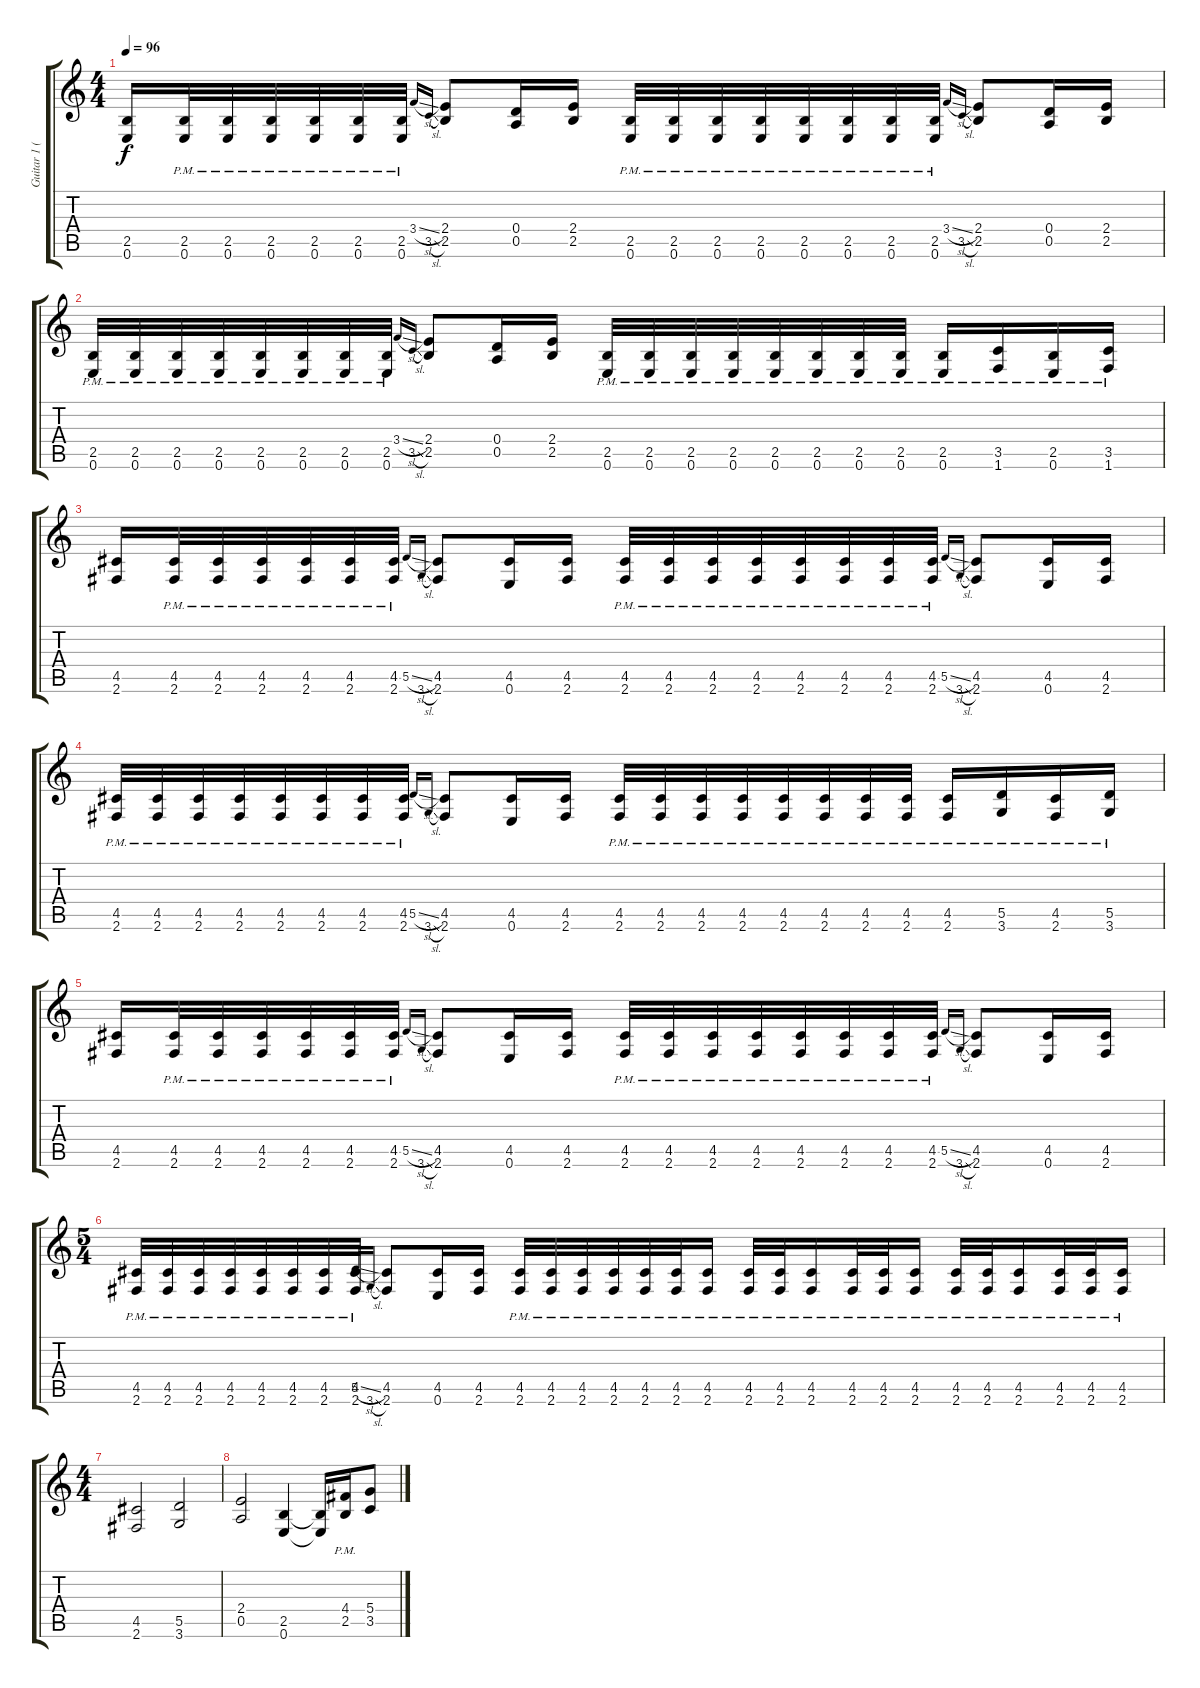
\track ("Guitar 1 (Distortion)" "Guitar 1 (") {instrument distortionguitar}
\staff {score tabs}
\tuning (E4 B3 G3 D3 A2 E2) {hide}
\ts (4 4)
\tempo 96
\clef g2
\ks c
(2.5 0.6).16{dy f} (2.5{pm} 0.6{pm}).32 (2.5{pm} 0.6{pm}).32 (2.5{pm} 0.6{pm}).32 (2.5{pm} 0.6{pm}).32 (2.5{pm} 0.6{pm}).32 (2.5 0.6{pm}).32 3.4{sl}.16{gr onbeat} 3.5{sl}.16{gr onbeat} (2.4 2.5).8 (0.4 0.5).16 (2.4 2.5).16 (2.5{pm} 0.6{pm}).32 (2.5{pm} 0.6{pm}).32 (2.5{pm} 0.6{pm}).32 (2.5{pm} 0.6{pm}).32 (2.5{pm} 0.6{pm}).32 (2.5{pm} 0.6{pm}).32 (2.5{pm} 0.6{pm}).32 (2.5{pm} 0.6{pm}).32 3.4{sl}.16{gr onbeat} 3.5{sl}.16{gr onbeat} (2.4 2.5).8 (0.4 0.5).16 (2.4 2.5).16 |
(2.5{pm} 0.6{pm}).32 (2.5{pm} 0.6{pm}).32 (2.5{pm} 0.6{pm}).32 (2.5{pm} 0.6{pm}).32 (2.5{pm} 0.6{pm}).32 (2.5{pm} 0.6{pm}).32 (2.5{pm} 0.6{pm}).32 (2.5{pm} 0.6{pm}).32 3.4{sl}.16{gr onbeat} 3.5{sl}.16{gr onbeat} (2.4 2.5).8 (0.4 0.5).16 (2.4 2.5).16 (2.5{pm} 0.6{pm}).32 (2.5{pm} 0.6{pm}).32 (2.5{pm} 0.6{pm}).32 (2.5{pm} 0.6{pm}).32 (2.5{pm} 0.6{pm}).32 (2.5{pm} 0.6{pm}).32 (2.5{pm} 0.6{pm}).32 (2.5{pm} 0.6{pm}).32 (2.5{pm} 0.6{pm}).16 (3.5{pm} 1.6{pm}).16 (2.5{pm} 0.6{pm}).16 (3.5{pm} 1.6{pm}).16 |
(4.5 2.6).16 (4.5{pm} 2.6{pm}).32 (4.5{pm} 2.6{pm}).32 (4.5{pm} 2.6{pm}).32 (4.5{pm} 2.6{pm}).32 (4.5{pm} 2.6{pm}).32 (4.5{pm} 2.6{pm}).32 5.5{sl}.16{gr onbeat} 3.6{sl}.16{gr onbeat} (4.5 2.6).8 (4.5 0.6).16 (4.5 2.6).16 (4.5{pm} 2.6{pm}).32 (4.5{pm} 2.6{pm}).32 (4.5{pm} 2.6{pm}).32 (4.5{pm} 2.6{pm}).32 (4.5{pm} 2.6{pm}).32 (4.5{pm} 2.6{pm}).32 (4.5{pm} 2.6{pm}).32 (4.5{pm} 2.6{pm}).32 5.5{sl}.16{gr onbeat} 3.6{sl}.16{gr onbeat} (4.5 2.6).8 (4.5 0.6).16 (4.5 2.6).16 |
(4.5{pm} 2.6{pm}).32 (4.5{pm} 2.6{pm}).32 (4.5{pm} 2.6{pm}).32 (4.5{pm} 2.6{pm}).32 (4.5{pm} 2.6{pm}).32 (4.5{pm} 2.6{pm}).32 (4.5{pm} 2.6{pm}).32 (4.5{pm} 2.6{pm}).32 5.5{sl}.16{gr onbeat} 3.6{sl}.16{gr onbeat} (4.5 2.6).8 (4.5 0.6).16 (4.5 2.6).16 (4.5{pm} 2.6{pm}).32 (4.5{pm} 2.6{pm}).32 (4.5{pm} 2.6{pm}).32 (4.5{pm} 2.6{pm}).32 (4.5{pm} 2.6{pm}).32 (4.5{pm} 2.6{pm}).32 (4.5{pm} 2.6{pm}).32 (4.5{pm} 2.6{pm}).32 (4.5{pm} 2.6{pm}).16 (5.5{pm} 3.6{pm}).16 (4.5{pm} 2.6{pm}).16 (5.5{pm} 3.6{pm}).16 |
(4.5 2.6).16 (4.5{pm} 2.6{pm}).32 (4.5{pm} 2.6{pm}).32 (4.5{pm} 2.6{pm}).32 (4.5{pm} 2.6{pm}).32 (4.5{pm} 2.6{pm}).32 (4.5{pm} 2.6{pm}).32 5.5{sl}.16{gr onbeat} 3.6{sl}.16{gr onbeat} (4.5 2.6).8 (4.5 0.6).16 (4.5 2.6).16 (4.5{pm} 2.6{pm}).32 (4.5{pm} 2.6{pm}).32 (4.5{pm} 2.6{pm}).32 (4.5{pm} 2.6{pm}).32 (4.5{pm} 2.6{pm}).32 (4.5{pm} 2.6{pm}).32 (4.5{pm} 2.6{pm}).32 (4.5{pm} 2.6{pm}).32 5.5{sl}.16{gr onbeat} 3.6{sl}.16{gr onbeat} (4.5 2.6).8 (4.5 0.6).16 (4.5 2.6).16 |
\ts (5 4)
(4.5{pm} 2.6{pm}).32 (4.5{pm} 2.6{pm}).32 (4.5{pm} 2.6{pm}).32 (4.5{pm} 2.6{pm}).32 (4.5{pm} 2.6{pm}).32 (4.5{pm} 2.6{pm}).32 (4.5{pm} 2.6{pm}).32 (4.5{pm} 2.6{pm}).32 5.5{sl}.16{gr onbeat} 3.6{sl}.16{gr onbeat} (4.5 2.6).8 (4.5 0.6).16 (4.5 2.6).16 (4.5{pm} 2.6{pm}).32 (4.5{pm} 2.6{pm}).32 (4.5{pm} 2.6{pm}).32 (4.5{pm} 2.6{pm}).32 (4.5{pm} 2.6{pm}).32 (4.5{pm} 2.6{pm}).32 (4.5{pm} 2.6{pm}).16 (4.5{pm} 2.6{pm}).32 (4.5{pm} 2.6{pm}).32 (4.5{pm} 2.6{pm}).16 (4.5{pm} 2.6{pm}).32 (4.5{pm} 2.6{pm}).32 (4.5{pm} 2.6{pm}).16 (4.5{pm} 2.6{pm}).32 (4.5{pm} 2.6{pm}).32 (4.5{pm} 2.6{pm}).16 (4.5{pm} 2.6{pm}).32 (4.5{pm} 2.6{pm}).32 (4.5{pm} 2.6{pm}).16 |
\ts (4 4)
(4.5 2.6).2 (5.5 3.6).2 |
(2.4 0.5).2 (2.5 0.6).4 (2.5{t} 0.6{t}).16 (4.4{pm} 2.5{pm}).16 (5.4 3.5).8
